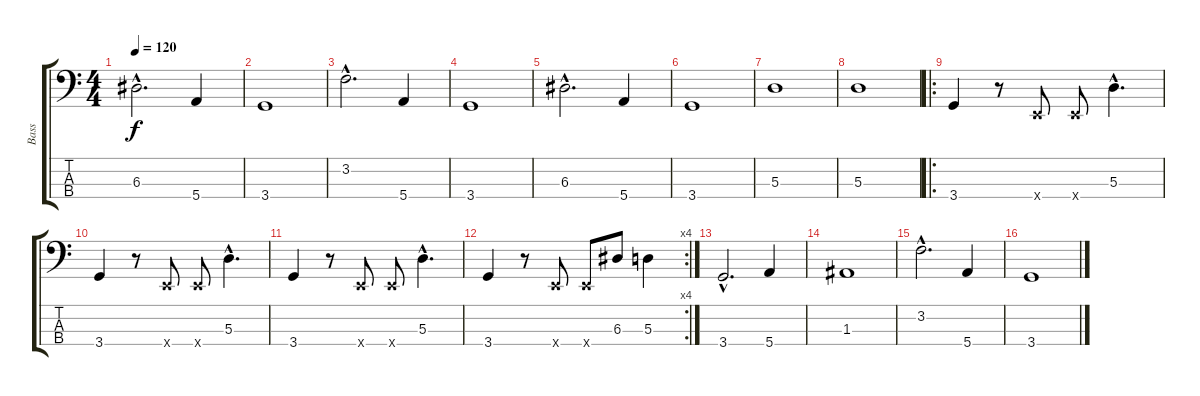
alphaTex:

\track ("Bass" "Bass") {instrument electricbassfinger}
\staff {score tabs}
\tuning (G2 D2 A1 E1) {hide}
\ts (4 4)
\tempo 120
\clef f4
\ks c
6.3{hac}.2{d dy f} 5.4.4 |
3.4.1 |
3.2{hac}.2{d} 5.4.4 |
3.4.1 |
6.3{hac}.2{d} 5.4.4 |
3.4.1 |
5.3.1 |
5.3.1 |
\ro
3.4.4 r.8 0.4{x}.8 0.4{x}.8 5.3{hac}.4{d} |
3.4.4 r.8 0.4{x}.8 0.4{x}.8 5.3{hac}.4{d} |
3.4.4 r.8 0.4{x}.8 0.4{x}.8 5.3{hac}.4{d} |
\rc 4
3.4.4 r.8 0.4{x}.8 0.4{x}.8 6.3.8 5.3.4 |
3.4{hac}.2{d} 5.4.4 |
1.3.1 |
3.2{hac}.2{d} 5.4.4 |
3.4.1
